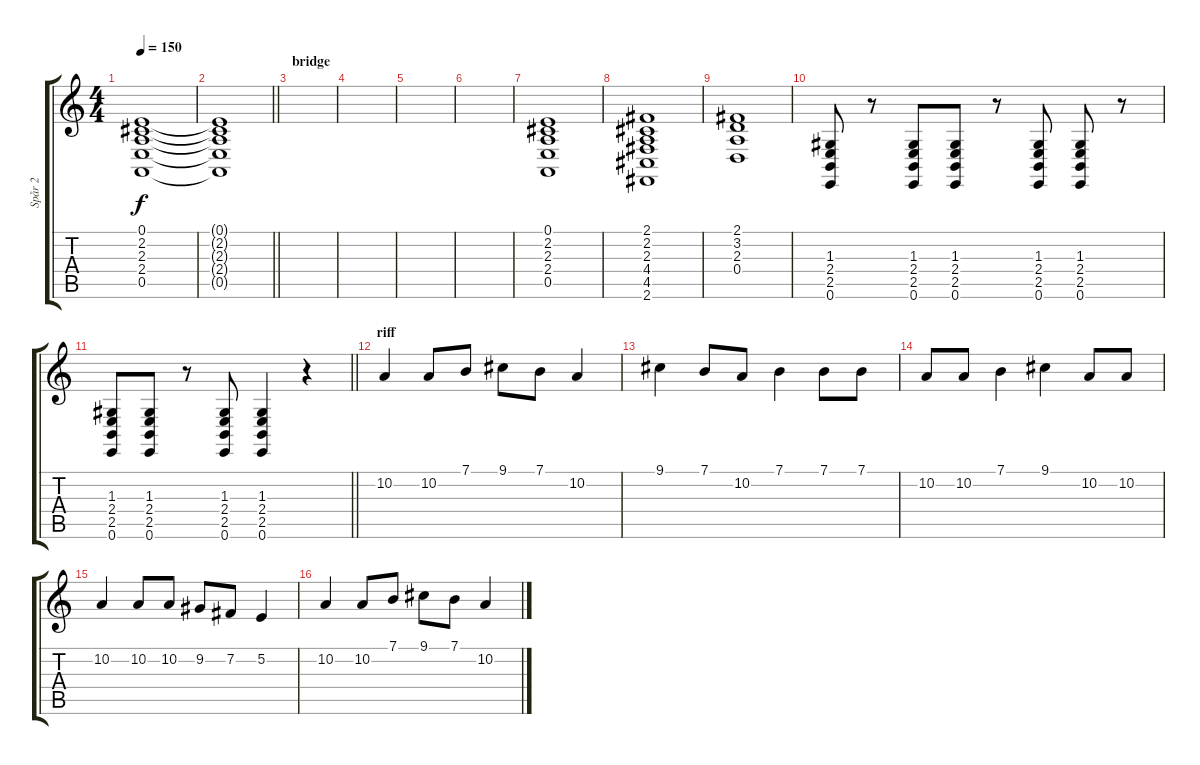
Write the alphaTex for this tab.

\track ("Spår 2" "Spår 2") {instrument drawbarorgan}
\staff {score tabs}
\tuning (E4 B3 G3 D3 A2 E2) {hide}
\ts (4 4)
\tempo 150
\clef g2
\ks c
(0.1 2.2 2.3 2.4 0.5).1{dy f} |
\barLineRight lightlight
(0.1{t} 2.2{t} 2.3{t} 2.4{t} 0.5{t}).1 |
\section ("" "bridge")
|
|
|
|
(0.1 2.2 2.3 2.4 0.5).1 |
(2.1 2.2 2.3 4.4 4.5 2.6).1 |
(2.1 3.2 2.3 0.4).1 |
(1.3 2.4 2.5 0.6).8 r.8 (1.3 2.4 2.5 0.6).8 (1.3 2.4 2.5 0.6).8 r.8 (1.3 2.4 2.5 0.6).8 (1.3 2.4 2.5 0.6).8 r.8 |
\barLineRight lightlight
(1.3 2.4 2.5 0.6).8 (1.3 2.4 2.5 0.6).8 r.8 (1.3 2.4 2.5 0.6).8 (1.3 2.4 2.5 0.6).4 r.4 |
\section ("" "riff")
10.2.4 10.2.8 7.1.8 9.1.8 7.1.8 10.2.4 |
9.1.4 7.1.8 10.2.8 7.1.4 7.1.8 7.1.8 |
10.2.8 10.2.8 7.1.4 9.1.4 10.2.8 10.2.8 |
10.2.4 10.2.8 10.2.8 9.2.8 7.2.8 5.2.4 |
10.2.4 10.2.8 7.1.8 9.1.8 7.1.8 10.2.4
